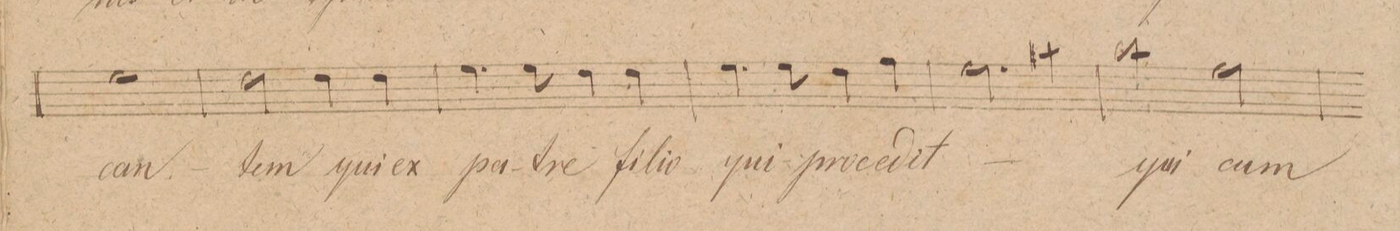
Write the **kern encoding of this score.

**kern	**text	**dynam
*I"Alto.	*	*
*clefC3	*	*
*k[g#c#f#]	*	*
*met(c|)	*	*
*M2/2	*	*
1f#	-can-	.
=139	=139	=139
2e\	-tem	.
4e\	qui	.
4e\	ex	.
=140	=140	=140
4.f#\	pa-	.
8f#\	-tre	.
4e\	fi-	.
4e\	-li-	.
=141	=141	=141
4.f#\	-o	.
8f#\	qui	.
4e\	pro-	.
4g#\	.	.
=142	=142	=142
2.f#\	-ce-	.
4b#X\	-dit	.
=143	=143	=143
2cc#\	qui	.
2g#\	cum	.
=144	=144	=144
*-	*-	*-
